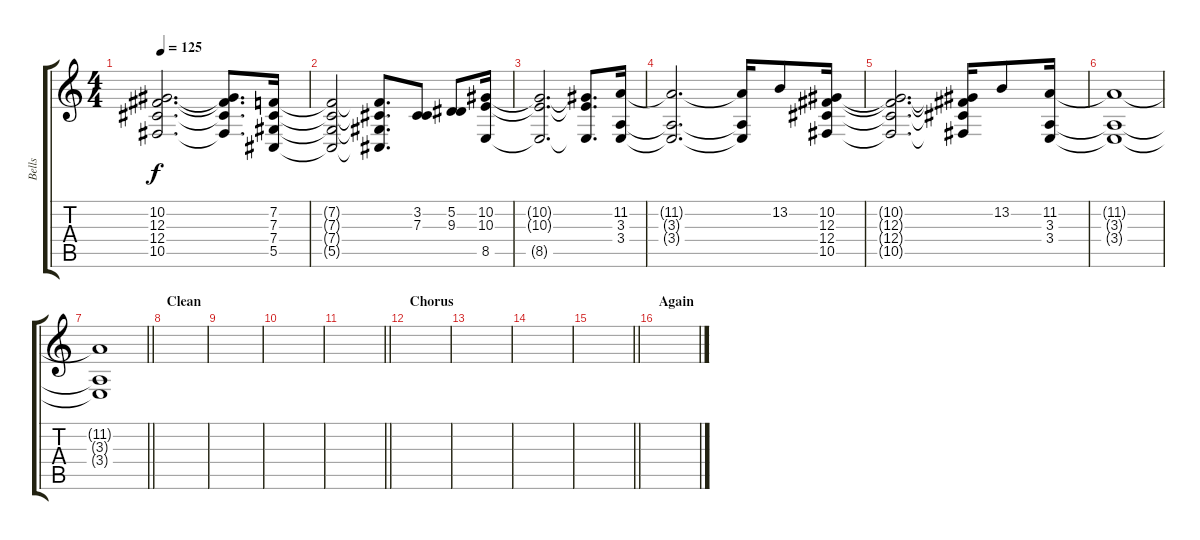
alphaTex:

\track ("Bells" "Bells") {instrument tubularbells}
\staff {score tabs}
\tuning (Eb4 Bb3 Gb3 Db3 Ab2 Eb2) {hide}
\ts (4 4)
\tempo 125
\clef g2
\ks c
(10.2{t} 12.3{t} 12.4{t} 10.5{t}).2{d dy f} (10.2{t} 12.3{t} 12.4{t} 10.5{t}).8{d} (7.2 7.3 7.4 5.5).16 |
(7.2{t} 7.3{t} 7.4{t} 5.5{t}).2 (7.2{t} 7.3{t} 7.4{t} 5.5{t}).8{d} (3.2 7.3).8 (5.2 9.3).8 (10.2 10.3 8.5).16 |
(10.2{t} 10.3{t} 8.5{t}).2{d} (10.2{t} 10.3{t} 8.5{t}).8{d} (11.2 3.3 3.4).16 |
(11.2{t} 3.3{t} 3.4{t}).2{d} (11.2{t} 3.3{t} 3.4{t}).16 13.2.8 (10.2 12.3 12.4 10.5).16 |
(10.2{t} 12.3{t} 12.4{t} 10.5{t}).2{d} (10.2{t} 12.3{t} 12.4{t} 10.5{t}).16 13.2.8 (11.2 3.3 3.4).16 |
(11.2{t} 3.3{t} 3.4{t}).1 |
\barLineRight lightlight
(11.2{t} 3.3{t} 3.4{t}).1 |
\section ("" "Clean")
|
|
|
\barLineRight lightlight
|
\section ("" "Chorus")
|
|
|
\barLineRight lightlight
|
\section ("" "Again")
